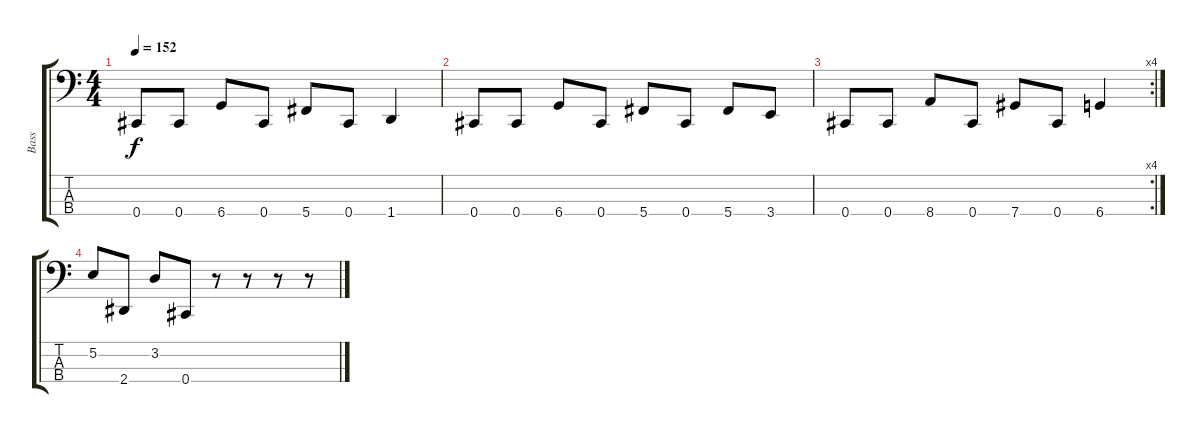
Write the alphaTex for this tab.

\track ("Bass" "Bass") {instrument electricbasspick}
\staff {score tabs}
\tuning (E2 B1 Gb1 Db1) {hide}
\ts (4 4)
\tempo 152
\clef f4
\ks c
0.4.8{dy f} 0.4.8 6.4.8 0.4.8 5.4.8 0.4.8 1.4.4 |
0.4.8 0.4.8 6.4.8 0.4.8 5.4.8 0.4.8 5.4.8 3.4.8 |
\rc 4
0.4.8 0.4.8 8.4.8 0.4.8 7.4.8 0.4.8 6.4.4 |
5.2.8 2.4.8 3.2.8 0.4.8 r.8 r.8 r.8 r.8
